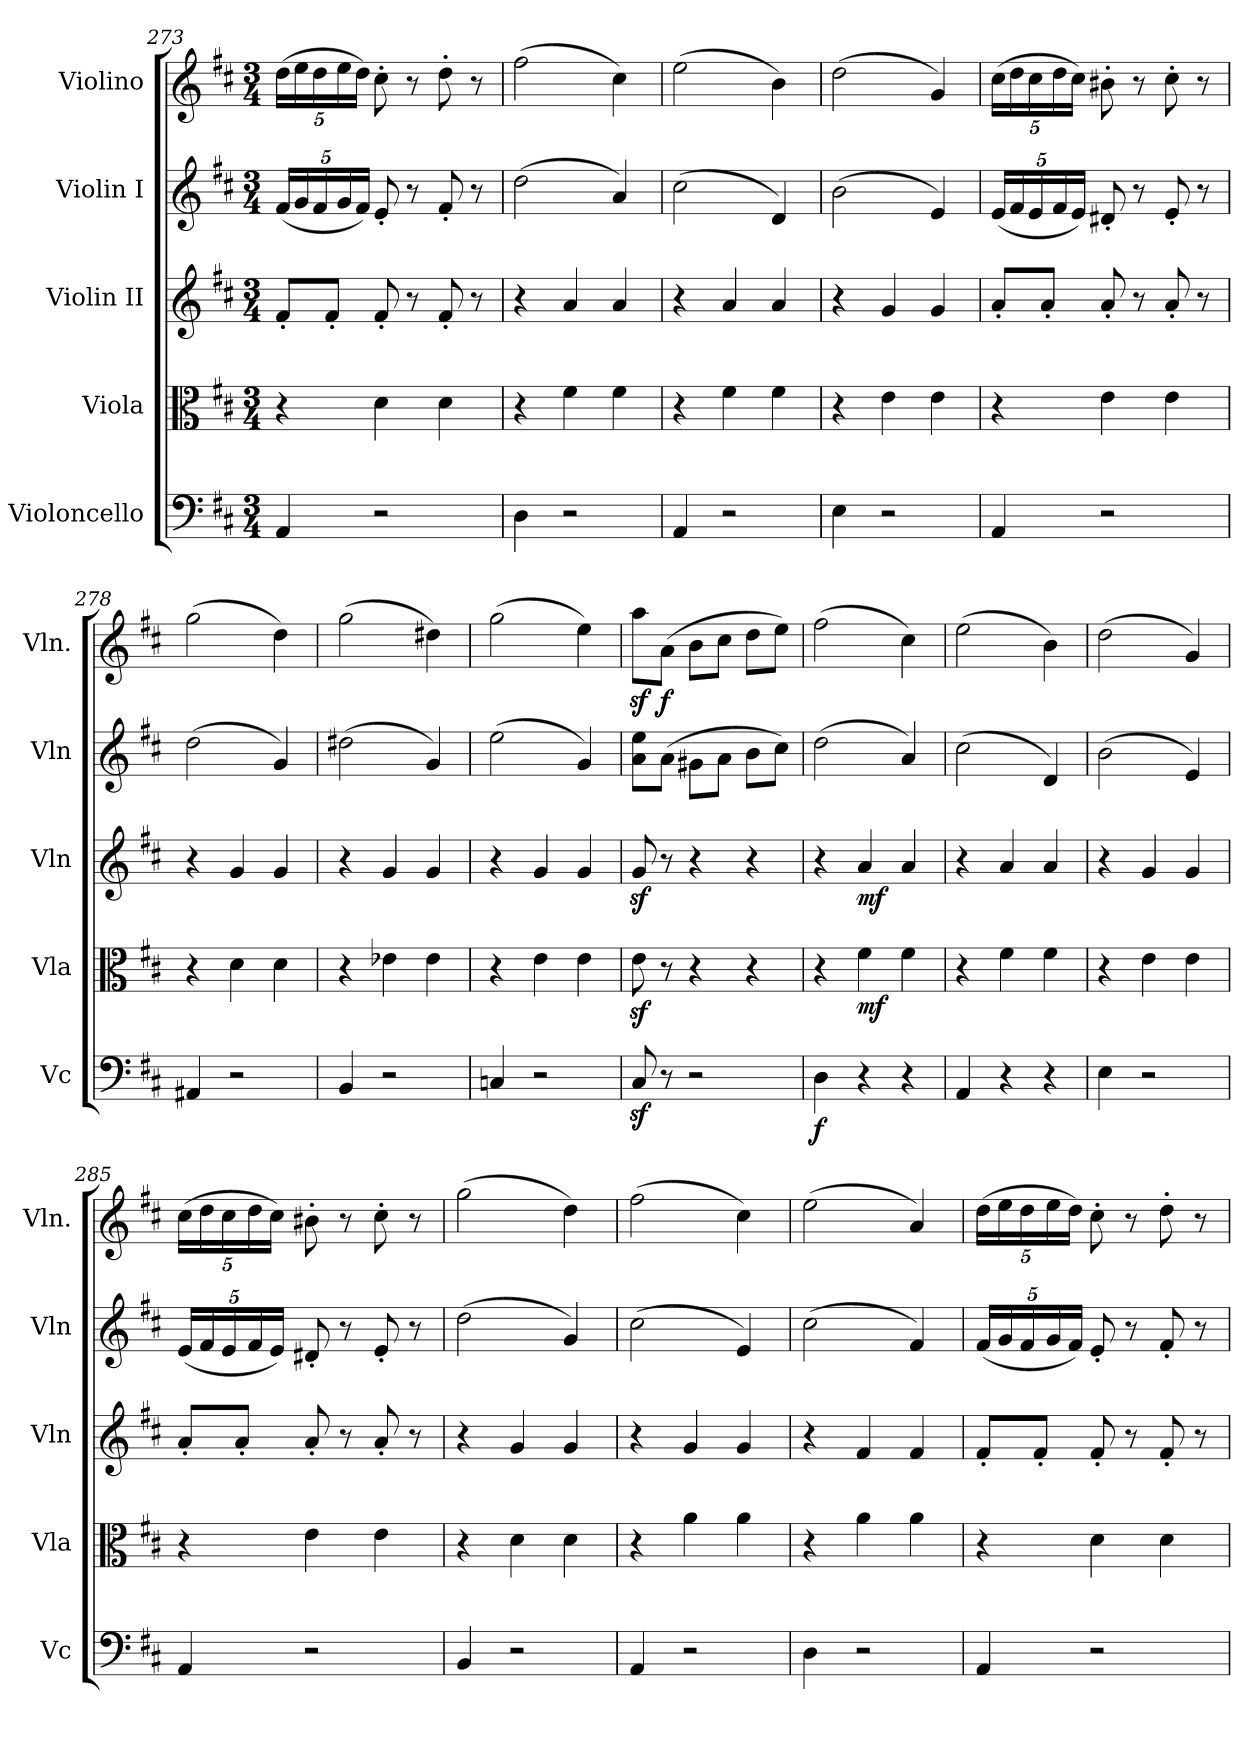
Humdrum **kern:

**kern	**dynam	**kern	**dynam	**kern	**dynam	**kern	**kern	**dynam
*part5	*part5	*part4	*part4	*part3	*part3	*part2	*part1	*part1
*staff5	*staff5	*staff4	*staff4	*staff3	*staff3	*staff2	*staff1	*staff1
*I"Violoncello	*	*I"Viola	*	*I"Violin II	*	*I"Violin I	*I"Violino	*
*I'Vc	*	*I'Vla	*	*I'Vln	*	*I'Vln	*I'Vln.	*
!!LO:LB:g=z
*clefF4	*	*clefC3	*	*clefG2	*	*clefG2	*clefG2	*
*k[f#c#]	*	*k[f#c#]	*	*k[f#c#]	*	*k[f#c#]	*k[f#c#]	*
*M3/4	*	*M3/4	*	*M3/4	*	*M3/4	*M3/4	*
*	*	*	*	*	*	*Xbrackettup	*Xbrackettup	*
=273	=273	=273	=273	=273	=273	=273	=273	=273
4AA/	.	4r	.	8f#'/L	.	(20f#/LL	(20dd\LL	.
.	.	.	.	.	.	20g/	20ee\	.
.	.	.	.	.	.	20f#/	20dd\	.
.	.	.	.	8f#'/J	.	.	.	.
.	.	.	.	.	.	20g/	20ee\	.
.	.	.	.	.	.	20f#/JJ)	20dd\JJ)	.
2r	.	4d\	.	8f#'/	.	8e'/	8cc#'\	.
.	.	.	.	8r	.	8r	8r	.
.	.	4d\	.	8f#'/	.	8f#'/	8dd'\	.
.	.	.	.	8r	.	8r	8r	.
=274	=274	=274	=274	=274	=274	=274	=274	=274
4D\	.	4r	.	4r	.	(2dd\	(2ff#\	.
2r	.	4f#\	.	4a/	.	.	.	.
.	.	4f#\	.	4a/	.	4a/)	4cc#\)	.
=275	=275	=275	=275	=275	=275	=275	=275	=275
4AA/	.	4r	.	4r	.	(2cc#\	(2ee\	.
2r	.	4f#\	.	4a/	.	.	.	.
.	.	4f#\	.	4a/	.	4d/)	4b\)	.
=276	=276	=276	=276	=276	=276	=276	=276	=276
4E\	.	4r	.	4r	.	(2b\	(2dd\	.
2r	.	4e\	.	4g/	.	.	.	.
.	.	4e\	.	4g/	.	4e/)	4g/)	.
=277	=277	=277	=277	=277	=277	=277	=277	=277
4AA/	.	4r	.	8a'/L	.	(20e/LL	(20cc#\LL	.
.	.	.	.	.	.	20f#/	20dd\	.
.	.	.	.	.	.	20e/	20cc#\	.
.	.	.	.	8a'/J	.	.	.	.
.	.	.	.	.	.	20f#/	20dd\	.
.	.	.	.	.	.	20e/JJ)	20cc#\JJ)	.
2r	.	4e\	.	8a'/	.	8d#X'/	8b#X'\	.
.	.	.	.	8r	.	8r	8r	.
.	.	4e\	.	8a'/	.	8e'/	8cc#'\	.
.	.	.	.	8r	.	8r	8r	.
=278	=278	=278	=278	=278	=278	=278	=278	=278
4AA#X/	.	4r	.	4r	.	(2dd\	(2gg\	.
2r	.	4d\	.	4g/	.	.	.	.
.	.	4d\	.	4g/	.	4g/)	4dd\)	.
=279	=279	=279	=279	=279	=279	=279	=279	=279
4BB/	.	4r	.	4r	.	(2dd#X\	(2gg\	.
2r	.	4e-X\	.	4g/	.	.	.	.
.	.	4e-\	.	4g/	.	4g/)	4dd#X\)	.
!!LO:PB:g=z
=280	=280	=280	=280	=280	=280	=280	=280	=280
4Cn/	.	4r	.	4r	.	(2ee\	(2gg\	.
2r	.	4e\	.	4g/	.	.	.	.
.	.	4e\	.	4g/	.	4g/)	4ee\)	.
=281	=281	=281	=281	=281	=281	=281	=281	=281
8C#z</	.	8ez<\	.	8gz</	.	8a\ 8ee\L	8aaz<\L	.
!	!	!	!	!	!	!	!	!LO:DY:b
8r	.	8r	.	8r	.	(8a\J	(8a\J	f
2r	.	4r	.	4r	.	8g#X\L	8b\L	.
.	.	.	.	.	.	8a\J	8cc#\J	.
.	.	4r	.	4r	.	8b\L	8dd\L	.
.	.	.	.	.	.	8cc#\J)	8ee\J)	.
=282	=282	=282	=282	=282	=282	=282	=282	=282
!	!LO:DY:b	!	!	!	!	!	!	!
4D\	f	4r	.	4r	.	(2dd\	(2ff#\	.
!	!	!	!LO:DY:b	!	!LO:DY:b	!	!	!
4r	.	4f#\	mf	4a/	mf	.	.	.
4r	.	4f#\	.	4a/	.	4a/)	4cc#\)	.
=283	=283	=283	=283	=283	=283	=283	=283	=283
4AA/	.	4r	.	4r	.	(2cc#\	(2ee\	.
4r	.	4f#\	.	4a/	.	.	.	.
4r	.	4f#\	.	4a/	.	4d/)	4b\)	.
=284	=284	=284	=284	=284	=284	=284	=284	=284
4E\	.	4r	.	4r	.	(2b\	(2dd\	.
2r	.	4e\	.	4g/	.	.	.	.
.	.	4e\	.	4g/	.	4e/)	4g/)	.
=285	=285	=285	=285	=285	=285	=285	=285	=285
4AA/	.	4r	.	8a'/L	.	(20e/LL	(20cc#\LL	.
.	.	.	.	.	.	20f#/	20dd\	.
.	.	.	.	.	.	20e/	20cc#\	.
.	.	.	.	8a'/J	.	.	.	.
.	.	.	.	.	.	20f#/	20dd\	.
.	.	.	.	.	.	20e/JJ)	20cc#\JJ)	.
2r	.	4e\	.	8a'/	.	8d#X'/	8b#X'\	.
.	.	.	.	8r	.	8r	8r	.
.	.	4e\	.	8a'/	.	8e'/	8cc#'\	.
.	.	.	.	8r	.	8r	8r	.
=286	=286	=286	=286	=286	=286	=286	=286	=286
4BB/	.	4r	.	4r	.	(2dd\	(2gg\	.
2r	.	4d\	.	4g/	.	.	.	.
.	.	4d\	.	4g/	.	4g/)	4dd\)	.
=287	=287	=287	=287	=287	=287	=287	=287	=287
4AA/	.	4r	.	4r	.	(2cc#\	(2ff#\	.
2r	.	4a\	.	4g/	.	.	.	.
.	.	4a\	.	4g/	.	4e/)	4cc#\)	.
!!LO:LB:g=z
=288	=288	=288	=288	=288	=288	=288	=288	=288
4D\	.	4r	.	4r	.	(2cc#\	(2ee\	.
2r	.	4a\	.	4f#/	.	.	.	.
.	.	4a\	.	4f#/	.	4f#/)	4a/)	.
=289	=289	=289	=289	=289	=289	=289	=289	=289
4AA/	.	4r	.	8f#'/L	.	(20f#/LL	(20dd\LL	.
.	.	.	.	.	.	20g/	20ee\	.
.	.	.	.	.	.	20f#/	20dd\	.
.	.	.	.	8f#'/J	.	.	.	.
.	.	.	.	.	.	20g/	20ee\	.
.	.	.	.	.	.	20f#/JJ)	20dd\JJ)	.
2r	.	4d\	.	8f#'/	.	8e'/	8cc#'\	.
.	.	.	.	8r	.	8r	8r	.
.	.	4d\	.	8f#'/	.	8f#'/	8dd'\	.
.	.	.	.	8r	.	8r	8r	.
=	=	=	=	=	=	=	=	=
*-	*-	*-	*-	*-	*-	*-	*-	*-
